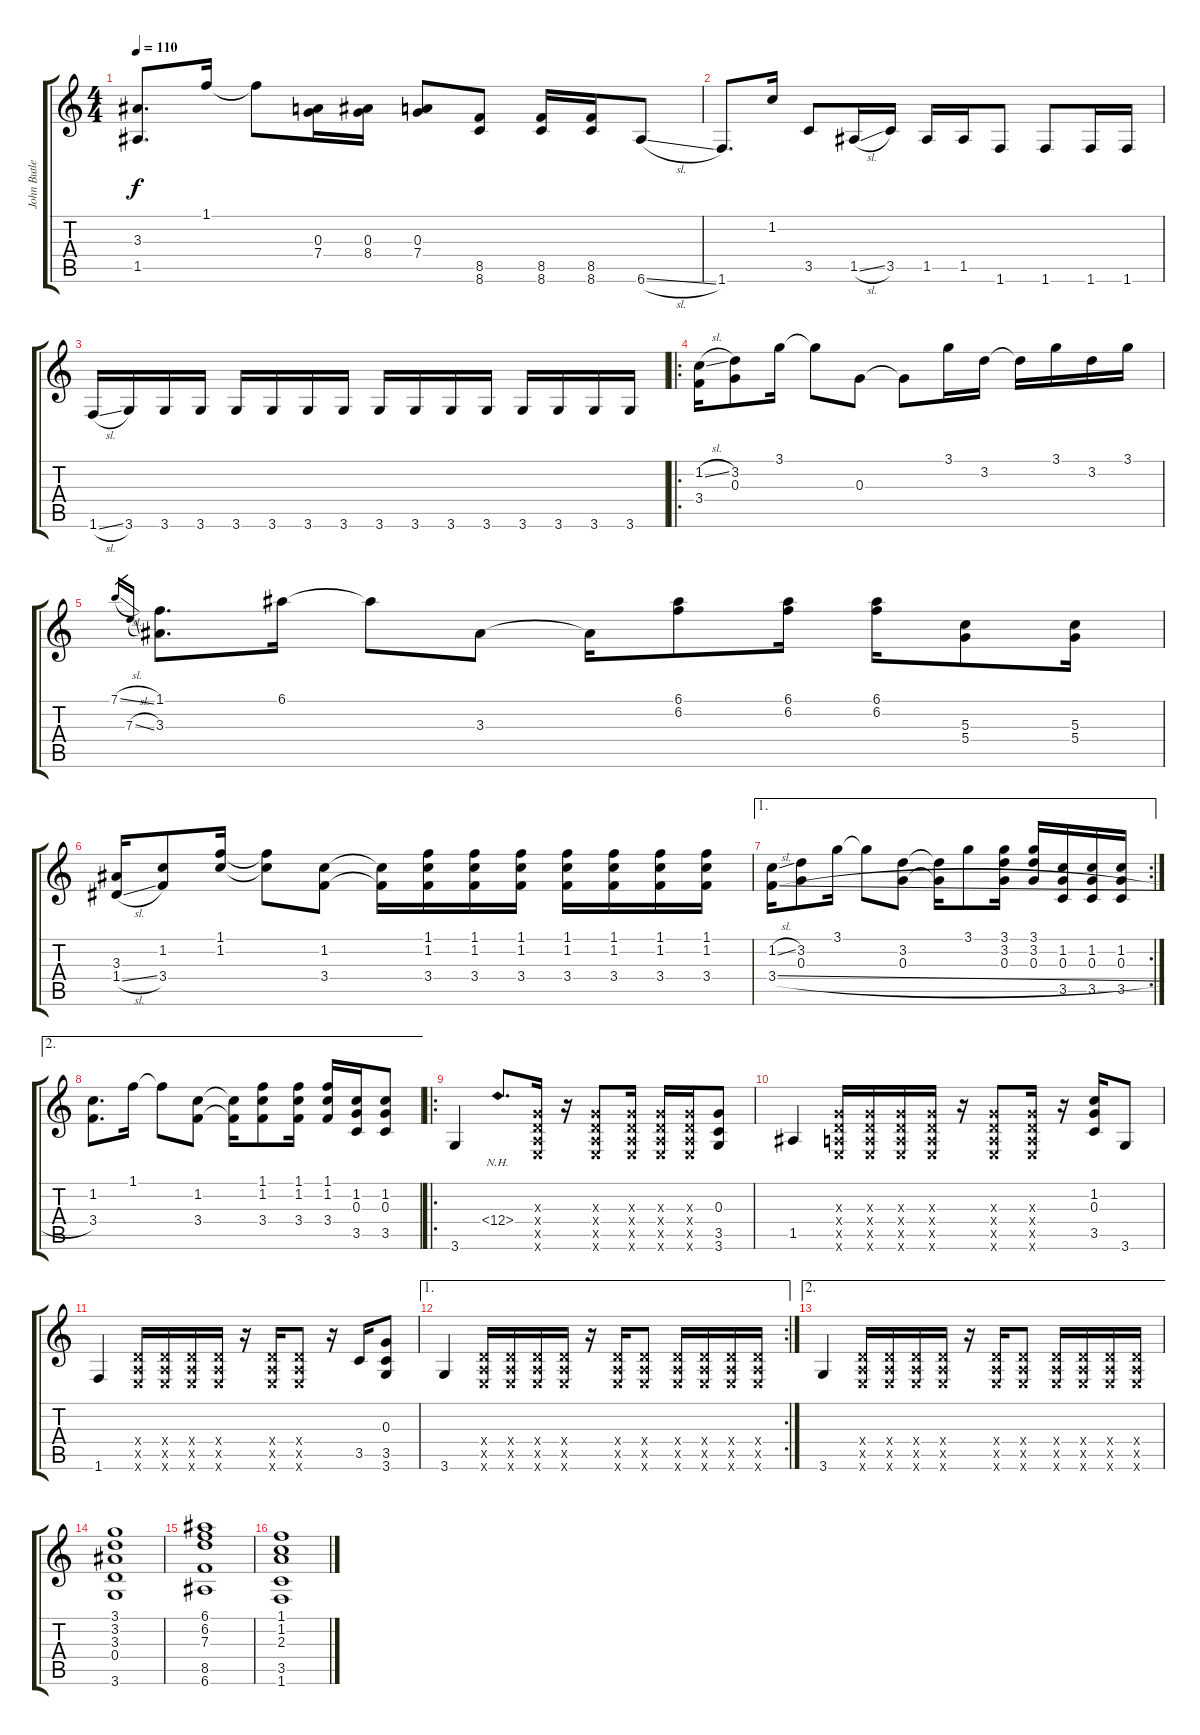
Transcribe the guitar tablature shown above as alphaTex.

\track ("John Butler" "John Butle") {instrument acousticguitarsteel}
\staff {score tabs}
\tuning (E4 B3 G3 D3 A2 E2) {hide}
\ts (4 4)
\tempo 110
\clef g2
\ks c
(3.3 1.5).8{d dy f} 1.1.16 1.1{t}.8 (0.3 7.4).16 (0.3 8.4).16 (0.3 7.4).8 (8.5 8.6).8 (8.5 8.6).16 (8.5 8.6).16 6.6{sl}.8 |
1.6.8{d} 1.2.16 3.5.8 1.5{sl}.16 3.5.16 1.5.16 1.5.16 1.6.8 1.6.8 1.6.16 1.6.16 |
1.6{sl}.16 3.6.16 3.6.16 3.6.16 3.6.16 3.6.16 3.6.16 3.6.16 3.6.16 3.6.16 3.6.16 3.6.16 3.6.16 3.6.16 3.6.16 3.6.16 |
\ro
(1.2{sl} 3.4).16 (3.2 0.3).8 3.1.16 3.1{t}.8 0.3.8 0.3{t}.8 3.1.16 3.2.16 3.2{t}.16 3.1.16 3.2.16 3.1.16 |
7.1{sl}.16{gr} 7.3{sl}.16{gr} (1.1 3.3).8{d} 6.1.16 6.1{t}.8 3.3.8 3.3{t}.16 (6.1 6.2).8 (6.1 6.2).16 (6.1 6.2).16 (5.3 5.4).8 (5.3 5.4).16 |
(3.3 1.4{sl}).16 (1.2 3.4).8 (1.1 1.2).16 (1.1{t} 1.2{t}).8 (1.2 3.4).8 (1.2{t} 3.4{t}).16 (1.1 1.2 3.4).16 (1.1 1.2 3.4).16 (1.1 1.2 3.4).16 (1.1 1.2 3.4).16 (1.1 1.2 3.4).16 (1.1 1.2 3.4).16 (1.1 1.2 3.4).16 |
\ae 1
\rc 2
(1.2{sl} 3.4{sl}).16 (3.2 0.3).8 3.1.16 3.1{t}.8 (3.2 0.3).8 (3.2{t} 0.3{t}).16 3.1.8 (3.1 3.2 0.3).16 (3.1 3.2 0.3).16 (1.2 0.3 3.5).16 (1.2 0.3 3.5).16 (1.2 0.3 3.5).16 |
\ae 2
(1.2 3.4).8{d} 1.1.16 1.1{t}.8 (1.2 3.4).8 (1.2{t} 3.4{t}).16 (1.1 1.2 3.4).8 (1.1 1.2 3.4).16 (1.1 1.2 3.4).16 (1.2 0.3 3.5).16 (1.2 0.3 3.5).8 |
\ro
3.6.4 0.4{nh}.8{d} (0.3{x} 0.4{x} 0.5{x} 0.6{x}).16 r.16 (0.3{x} 0.4{x} 0.5{x} 0.6{x}).8 (0.3{x} 0.4{x} 0.5{x} 0.6{x}).16 (0.3{x} 0.4{x} 0.5{x} 0.6{x}).16 (0.3{x} 0.4{x} 0.5{x} 0.6{x}).16 (0.3 3.5 3.6).8 |
1.5.4 (0.3{x} 0.4{x} 0.5{x} 0.6{x}).16 (0.3{x} 0.4{x} 0.5{x} 0.6{x}).16 (0.3{x} 0.4{x} 0.5{x} 0.6{x}).16 (0.3{x} 0.4{x} 0.5{x} 0.6{x}).16 r.16 (0.3{x} 0.4{x} 0.5{x} 0.6{x}).8 (0.3{x} 0.4{x} 0.5{x} 0.6{x}).16 r.16 (1.2 0.3 3.5).16 3.6.8 |
1.6.4 (0.4{x} 0.5{x} 0.6{x}).16 (0.4{x} 0.5{x} 0.6{x}).16 (0.4{x} 0.5{x} 0.6{x}).16 (0.4{x} 0.5{x} 0.6{x}).16 r.16 (0.4{x} 0.5{x} 0.6{x}).16 (0.4{x} 0.5{x} 0.6{x}).8 r.16 3.5.16 (0.3 3.5 3.6).8 |
\ae 1
\rc 2
3.6.4 (0.4{x} 0.5{x} 0.6{x}).16 (0.4{x} 0.5{x} 0.6{x}).16 (0.4{x} 0.5{x} 0.6{x}).16 (0.4{x} 0.5{x} 0.6{x}).16 r.16 (0.4{x} 0.5{x} 0.6{x}).16 (0.4{x} 0.5{x} 0.6{x}).8 (0.4{x} 0.5{x} 0.6{x}).16 (0.4{x} 0.5{x} 0.6{x}).16 (0.4{x} 0.5{x} 0.6{x}).16 (0.4{x} 0.5{x} 0.6{x}).16 |
\ae 2
3.6.4 (0.4{x} 0.5{x} 0.6{x}).16 (0.4{x} 0.5{x} 0.6{x}).16 (0.4{x} 0.5{x} 0.6{x}).16 (0.4{x} 0.5{x} 0.6{x}).16 r.16 (0.4{x} 0.5{x} 0.6{x}).16 (0.4{x} 0.5{x} 0.6{x}).8 (0.4{x} 0.5{x} 0.6{x}).16 (0.4{x} 0.5{x} 0.6{x}).16 (0.4{x} 0.5{x} 0.6{x}).16 (0.4{x} 0.5{x} 0.6{x}).16 |
(3.1 3.2 3.3 0.4 3.6).1 |
(6.1 6.2 7.3 8.5 6.6).1 |
(1.1 1.2 2.3 3.5 1.6).1
